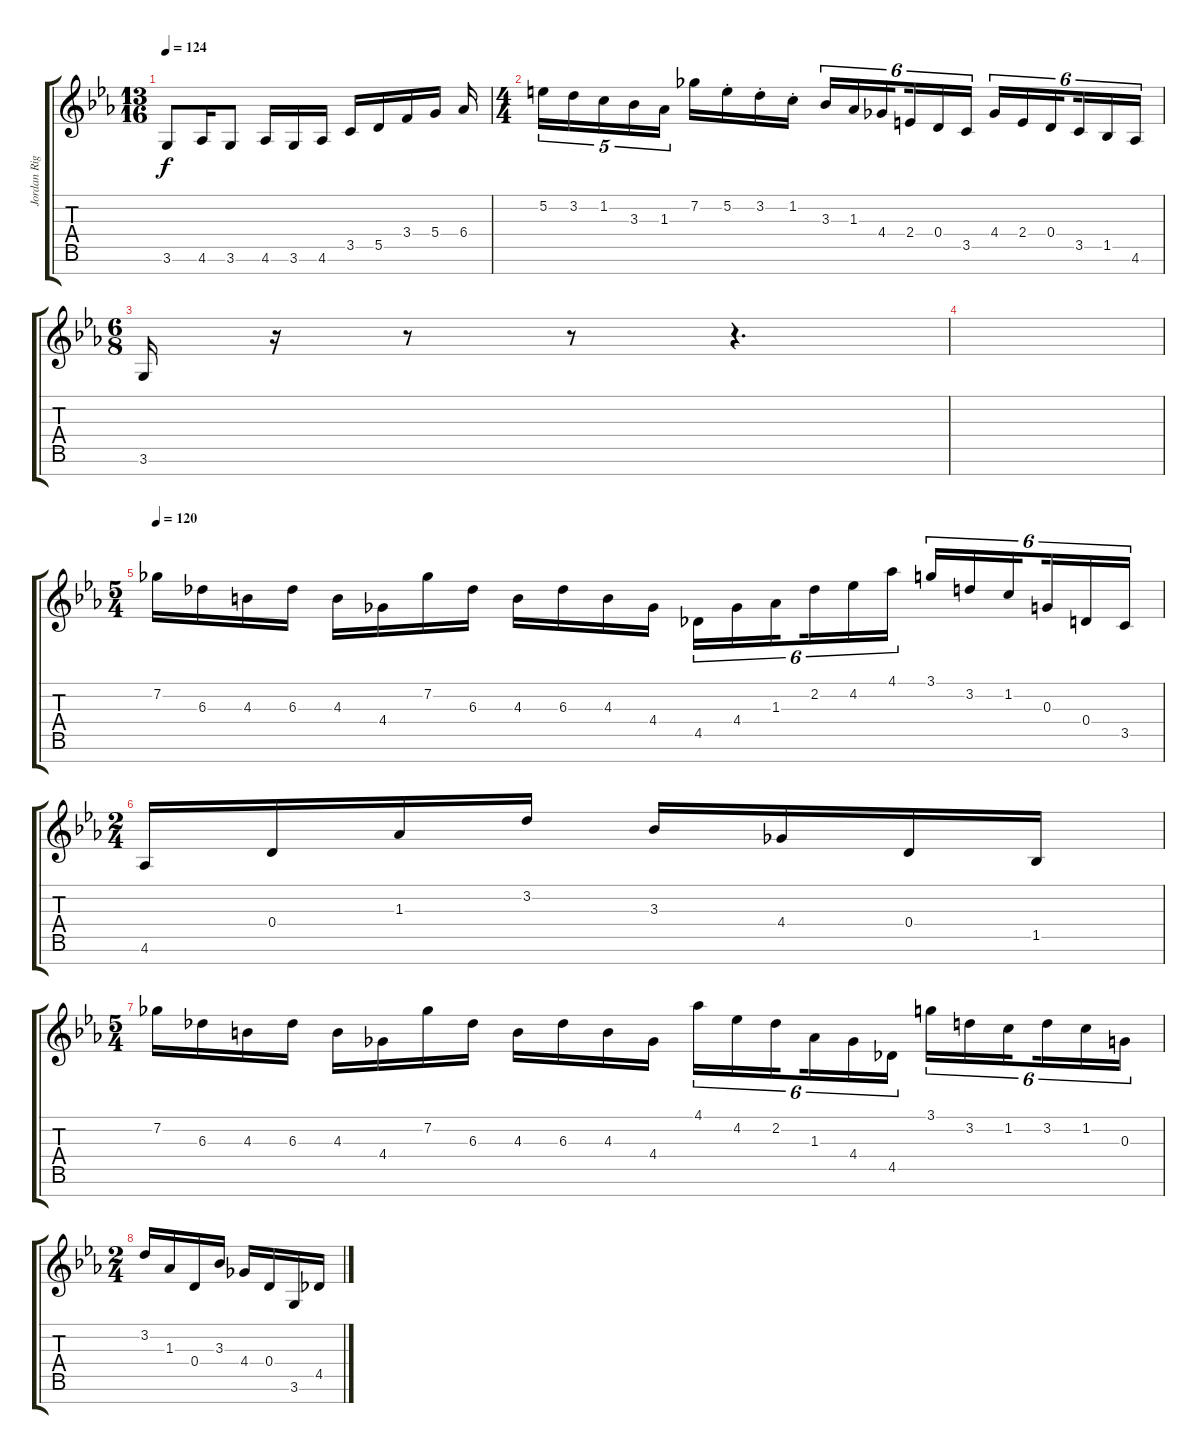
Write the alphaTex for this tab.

\track ("Jordan Right Hand" "Jordan Rig") {instrument fx1rain}
\staff {score tabs}
\tuning (E5 B4 G4 D4 A3 E3 B2) {hide}
\ts (13 16)
\tempo 124
\clef g2
\ks eb
3.6.8{dy f} 4.6.16 3.6.8 4.6.16 3.6.16 4.6.16 3.5.16 5.5.16 3.4.16 5.4.16 6.4.16 |
\ts (4 4)
5.2.16{tu (5 4)} 3.2.16{tu (5 4)} 1.2.16{tu (5 4)} 3.3.16{tu (5 4)} 1.3.16{tu (5 4)} 7.2.16 5.2{st}.16 3.2{st}.16 1.2{st}.16 3.3.16{tu (6 4)} 1.3.16{tu (6 4)} 4.4.16{tu (6 4) beam splitsecondary} 2.4.16{tu (6 4)} 0.4.16{tu (6 4)} 3.5.16{tu (6 4)} 4.4.16{tu (6 4)} 2.4.16{tu (6 4)} 0.4.16{tu (6 4) beam splitsecondary} 3.5.16{tu (6 4)} 1.5.16{tu (6 4)} 4.6.16{tu (6 4)} |
\ts (6 8)
3.6.16 r.16 r.8 r.8 r.4{d} |
|
\ts (5 4)
\tempo 120
7.2.16{volume 12 instrument lead1square} 6.3.16 4.3.16 6.3.16 4.3.16 4.4.16 7.2.16 6.3.16 4.3.16 6.3.16 4.3.16 4.4.16 4.5.16{tu (6 4)} 4.4.16{tu (6 4)} 1.3.16{tu (6 4) beam splitsecondary} 2.2.16{tu (6 4)} 4.2.16{tu (6 4)} 4.1.16{tu (6 4)} 3.1.16{tu (6 4)} 3.2.16{tu (6 4)} 1.2.16{tu (6 4) beam splitsecondary} 0.3.16{tu (6 4)} 0.4.16{tu (6 4)} 3.5.16{tu (6 4)} |
\ts (2 4)
4.6.16 0.4.16 1.3.16 3.2.16 3.3.16 4.4.16 0.4.16 1.5.16 |
\ts (5 4)
7.2.16 6.3.16 4.3.16 6.3.16 4.3.16 4.4.16 7.2.16 6.3.16 4.3.16 6.3.16 4.3.16 4.4.16 4.1.16{tu (6 4)} 4.2.16{tu (6 4)} 2.2.16{tu (6 4) beam splitsecondary} 1.3.16{tu (6 4)} 4.4.16{tu (6 4)} 4.5.16{tu (6 4)} 3.1.16{tu (6 4)} 3.2.16{tu (6 4)} 1.2.16{tu (6 4) beam splitsecondary} 3.2.16{tu (6 4)} 1.2.16{tu (6 4)} 0.3.16{tu (6 4)} |
\ts (2 4)
3.2.16 1.3.16 0.4.16 3.3.16 4.4.16 0.4.16 3.6.16 4.5.16
